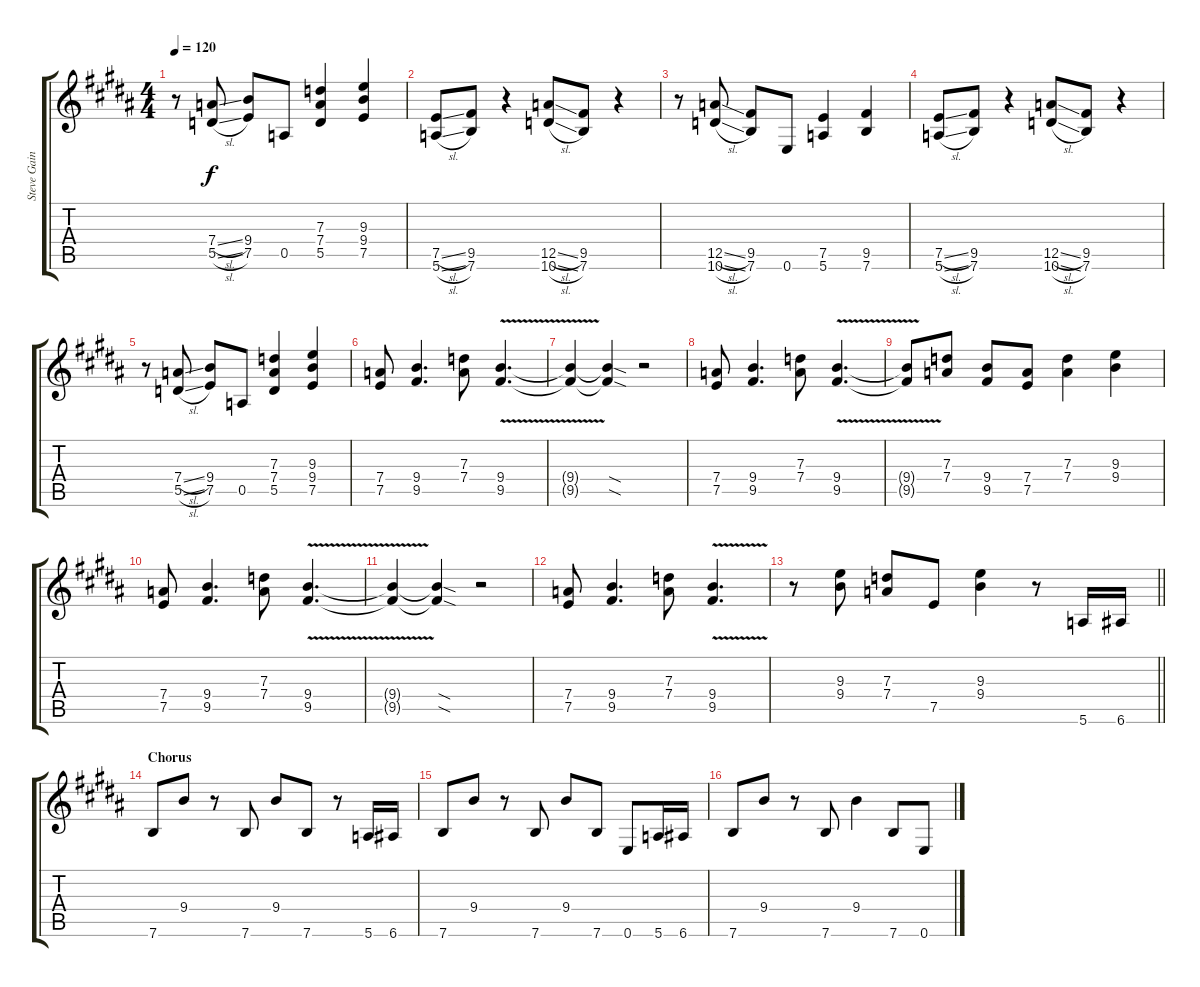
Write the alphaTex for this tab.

\track ("Steve Gaines - Rhythm Guitar" "Steve Gain") {instrument electricguitarclean}
\staff {score tabs}
\tuning (E4 B3 G3 D3 A2 E2) {hide}
\ts (4 4)
\tempo 120
\clef g2
\ks b
r.8{dy f} (7.4{sl} 5.5{sl}).8 (9.4 7.5).8 0.5.8 (7.3 7.4 5.5).4 (9.3 9.4 7.5).4 |
(7.5{sl} 5.6{sl}).8 (9.5 7.6).8 r.4 (12.5{sl} 10.6{sl}).8 (9.5 7.6).8 r.4 |
r.8 (12.5{sl} 10.6{sl}).8 (9.5 7.6).8 0.6.8 (7.5 5.6).4 (9.5 7.6).4 |
(7.5{sl} 5.6{sl}).8 (9.5 7.6).8 r.4 (12.5{sl} 10.6{sl}).8 (9.5 7.6).8 r.4 |
r.8 (7.4{sl} 5.5{sl}).8 (9.4 7.5).8 0.5.8 (7.3 7.4 5.5).4 (9.3 9.4 7.5).4 |
(7.4 7.5).8 (9.4 9.5).4{d} (7.3 7.4).8 (9.4{v} 9.5{v}).4{d} |
(9.4{t} 9.5{t}).4 (9.4{sod t} 9.5{sod t}).4 r.2 |
(7.4 7.5).8 (9.4 9.5).4{d} (7.3 7.4).8 (9.4{v} 9.5{v}).4{d} |
(9.4{t} 9.5{t}).8 (7.3 7.4).8 (9.4 9.5).8 (7.4 7.5).8 (7.3 7.4).4 (9.3 9.4).4 |
(7.4 7.5).8 (9.4 9.5).4{d} (7.3 7.4).8 (9.4{v} 9.5{v}).4{d} |
(9.4{t} 9.5{t}).4 (9.4{sod t} 9.5{sod t}).4 r.2 |
(7.4 7.5).8 (9.4 9.5).4{d} (7.3 7.4).8 (9.4{v} 9.5{v}).4{d} |
\barLineRight lightlight
r.8 (9.3 9.4).8 (7.3 7.4).8 7.5.8 (9.3 9.4).4 r.8 5.6.16 6.6.16 |
\section ("" "Chorus")
7.6.8 9.4.8 r.8 7.6.8 9.4.8 7.6.8 r.8 5.6.16 6.6.16 |
7.6.8 9.4.8 r.8 7.6.8 9.4.8 7.6.8 0.6.8 5.6.16 6.6.16 |
7.6.8 9.4.8 r.8 7.6.8 9.4.4 7.6.8 0.6.8
